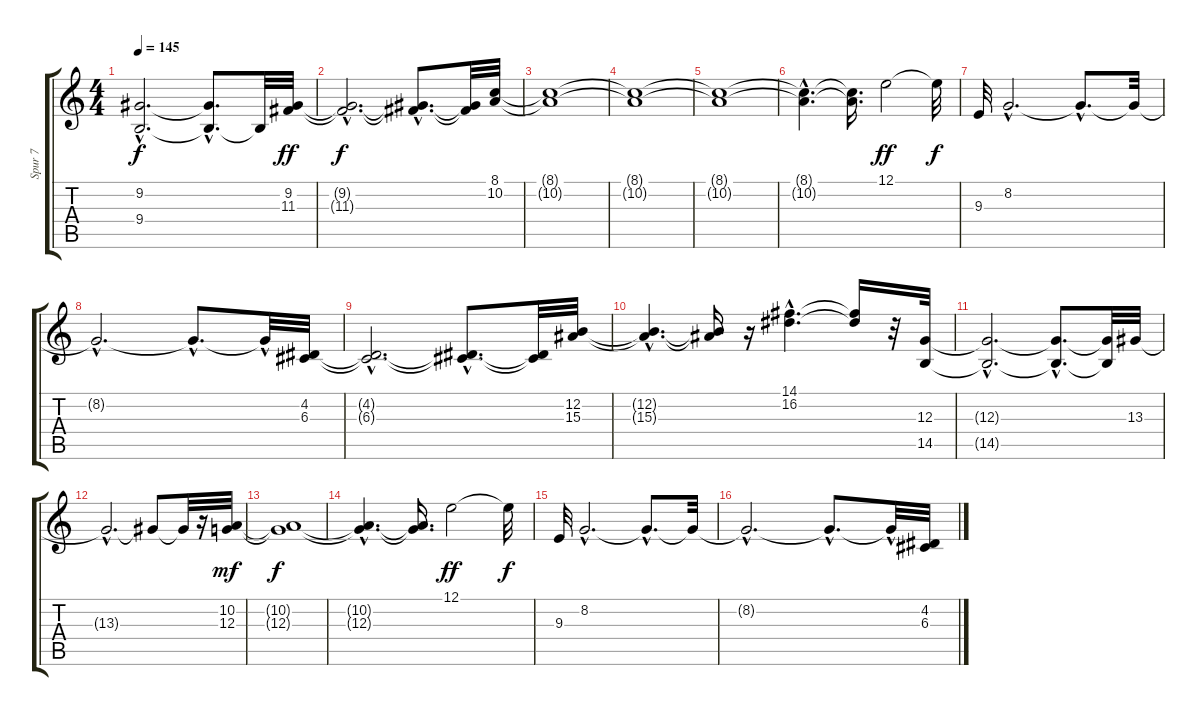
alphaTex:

\track ("Spur 7" "Spur 7") {instrument stringensemble1}
\staff {score tabs}
\tuning (E4 B3 G3 D3 A2 E2) {hide}
\ts (4 4)
\tempo 145
\clef g2
\ks c
(9.2{hac t} 9.4{hac t}).2{d dy f} (9.2{hac t} 9.4{hac t}).8{d} 9.4{t}.32 (9.2 11.3).32{dy ff volume 10} |
(9.2{hac t} 11.3{hac t}).2{d dy f} (9.2{hac t} 11.3{hac t}).8{d} (9.2{t} 11.3{t}).32 (8.1 10.2).32{volume 10} |
(8.1{t} 10.2{t}).1 |
(8.1{t} 10.2{t}).1 |
(8.1{t} 10.2{t}).1 |
(8.1{hac t} 10.2{hac t}).4{d} (8.1{t} 10.2{t}).16{d} 12.1.2{dy ff} 12.1{t}.32{dy f} |
9.3.32 8.2{hac}.2{d} 8.2{hac t}.8{d} 8.2{t}.32 |
8.2{hac t}.2{d} 8.2{hac t}.8{d} 8.2{hac t}.32 (4.2 6.3).32 |
(4.2{hac t} 6.3{hac t}).2{d} (4.2{hac t} 6.3{hac t}).8{d} (4.2{t} 6.3{t}).32 (12.2 15.3).32 |
(12.2{hac t} 15.3{hac t}).4{d} (12.2{t} 15.3{t}).16 r.16 (14.1{hac} 16.2{hac}).4{d} (14.1{t} 16.2{t}).16 r.32 (12.3 14.5).32 |
(12.3{hac t} 14.5{hac t}).2{d} (12.3{hac t} 14.5{hac t}).8{d} (12.3{t} 14.5{t}).32 13.3.32 |
13.3{hac t}.2{d} 13.3{t}.8 13.3{t}.32 r.16 (10.2 12.3).32{dy mf} |
(10.2{t} 12.3{t}).1{dy f} |
(10.2{hac t} 12.3{hac t}).4{d} (10.2{t} 12.3{t}).16{d} 12.1.2{dy ff} 12.1{t}.32{dy f} |
9.3.32 8.2{hac}.2{d} 8.2{hac t}.8{d} 8.2{t}.32 |
8.2{hac t}.2{d} 8.2{hac t}.8{d} 8.2{hac t}.32 (4.2 6.3).32
